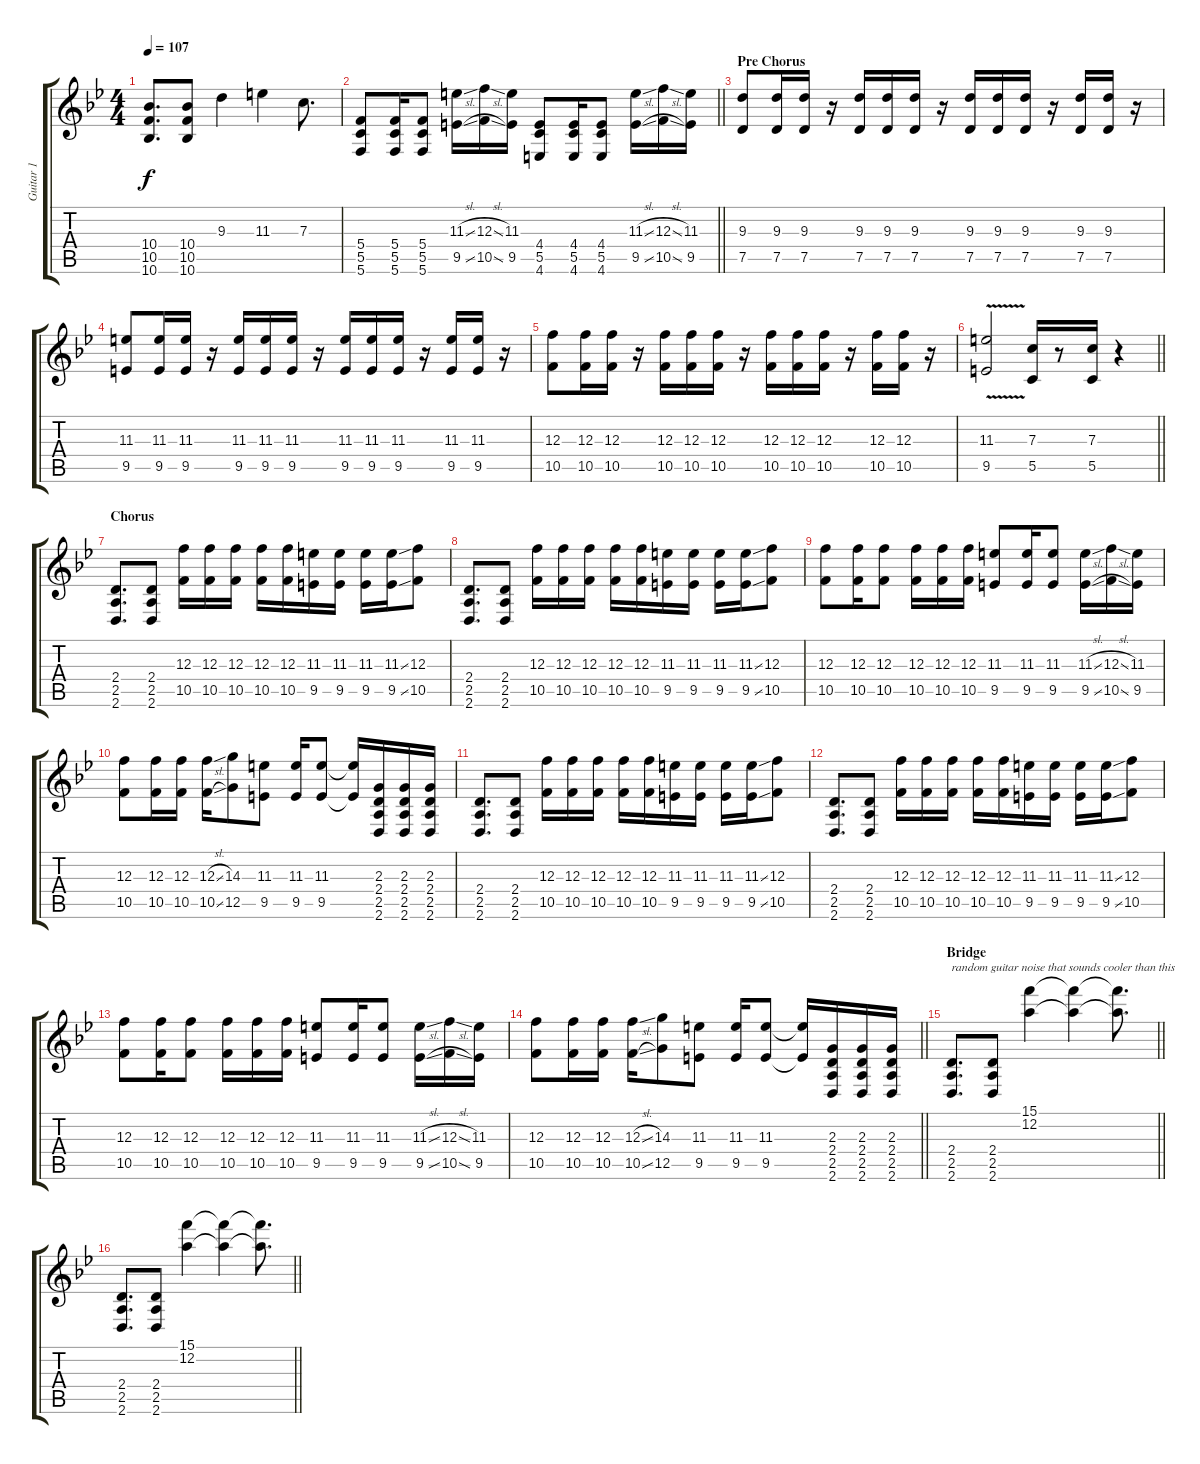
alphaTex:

\track ("Guitar 1" "Guitar 1") {instrument distortionguitar}
\staff {score tabs}
\tuning (D4 A3 F3 C3 G2 C2) {hide}
\ts (4 4)
\tempo 107
\clef g2
\ks bb
(10.4 10.5 10.6).8{d dy f} (10.4 10.5 10.6).8 9.3.4 11.3.4 7.3.8{d} |
\barLineRight lightlight
(5.4 5.5 5.6).8 (5.4 5.5 5.6).16 (5.4 5.5 5.6).8 (11.3{sl} 9.5{sl}).16 (12.3{sl} 10.5{sl}).16 (11.3 9.5).16 (4.4 5.5 4.6).8 (4.4 5.5 4.6).16 (4.4 5.5 4.6).8 (11.3{sl} 9.5{sl}).16 (12.3{sl} 10.5{sl}).16 (11.3 9.5).16 |
\section ("" "Pre Chorus")
(9.3 7.5).8 (9.3 7.5).16 (9.3 7.5).16 r.16 (9.3 7.5).16 (9.3 7.5).16 (9.3 7.5).16 r.16 (9.3 7.5).16 (9.3 7.5).16 (9.3 7.5).16 r.16 (9.3 7.5).16 (9.3 7.5).16 r.16 |
(11.3 9.5).8 (11.3 9.5).16 (11.3 9.5).16 r.16 (11.3 9.5).16 (11.3 9.5).16 (11.3 9.5).16 r.16 (11.3 9.5).16 (11.3 9.5).16 (11.3 9.5).16 r.16 (11.3 9.5).16 (11.3 9.5).16 r.16 |
(12.3 10.5).8 (12.3 10.5).16 (12.3 10.5).16 r.16 (12.3 10.5).16 (12.3 10.5).16 (12.3 10.5).16 r.16 (12.3 10.5).16 (12.3 10.5).16 (12.3 10.5).16 r.16 (12.3 10.5).16 (12.3 10.5).16 r.16 |
\barLineRight lightlight
(11.3{v} 9.5).2 (7.3 5.5).16 r.8 (7.3 5.5).16 r.4 |
\section ("" "Chorus")
(2.4 2.5 2.6).8{d} (2.4 2.5 2.6).8 (12.3 10.5).16 (12.3 10.5).16 (12.3 10.5).16 (12.3 10.5).16 (12.3 10.5).16 (11.3 9.5).16 (11.3 9.5).16 (11.3 9.5).16 (11.3{ss} 9.5{ss}).16 (12.3 10.5).8 |
(2.4 2.5 2.6).8{d} (2.4 2.5 2.6).8 (12.3 10.5).16 (12.3 10.5).16 (12.3 10.5).16 (12.3 10.5).16 (12.3 10.5).16 (11.3 9.5).16 (11.3 9.5).16 (11.3 9.5).16 (11.3{ss} 9.5{ss}).16 (12.3 10.5).8 |
(12.3 10.5).8 (12.3 10.5).16 (12.3 10.5).8 (12.3 10.5).16 (12.3 10.5).16 (12.3 10.5).16 (11.3 9.5).8 (11.3 9.5).16 (11.3 9.5).8 (11.3{sl} 9.5{sl}).16 (12.3{sl} 10.5{sl}).16 (11.3 9.5).16 |
(12.3 10.5).8 (12.3 10.5).16 (12.3 10.5).16 (12.3{sl} 10.5{sl}).16 (14.3 12.5).8 (11.3 9.5).8 (11.3 9.5).16 (11.3 9.5).8 (11.3{t} 9.5{t}).16 (2.3 2.4 2.5 2.6).16 (2.3 2.4 2.5 2.6).16 (2.3 2.4 2.5 2.6).16 |
(2.4 2.5 2.6).8{d} (2.4 2.5 2.6).8 (12.3 10.5).16 (12.3 10.5).16 (12.3 10.5).16 (12.3 10.5).16 (12.3 10.5).16 (11.3 9.5).16 (11.3 9.5).16 (11.3 9.5).16 (11.3{ss} 9.5{ss}).16 (12.3 10.5).8 |
(2.4 2.5 2.6).8{d} (2.4 2.5 2.6).8 (12.3 10.5).16 (12.3 10.5).16 (12.3 10.5).16 (12.3 10.5).16 (12.3 10.5).16 (11.3 9.5).16 (11.3 9.5).16 (11.3 9.5).16 (11.3{ss} 9.5{ss}).16 (12.3 10.5).8 |
(12.3 10.5).8 (12.3 10.5).16 (12.3 10.5).8 (12.3 10.5).16 (12.3 10.5).16 (12.3 10.5).16 (11.3 9.5).8 (11.3 9.5).16 (11.3 9.5).8 (11.3{sl} 9.5{sl}).16 (12.3{sl} 10.5{sl}).16 (11.3 9.5).16 |
\barLineRight lightlight
(12.3 10.5).8 (12.3 10.5).16 (12.3 10.5).16 (12.3{sl} 10.5{sl}).16 (14.3 12.5).8 (11.3 9.5).8 (11.3 9.5).16 (11.3 9.5).8 (11.3{t} 9.5{t}).16 (2.3 2.4 2.5 2.6).16 (2.3 2.4 2.5 2.6).16 (2.3 2.4 2.5 2.6).16 |
\section ("" "Bridge")
\barLineRight lightlight
(2.4 2.5 2.6).8{d txt "random guitar noise that sounds cooler than this"} (2.4 2.5 2.6).8 (15.1 12.2).4 (15.1{t} 12.2{t}).4 (15.1{t} 12.2{t}).8{d} |
\barLineRight lightlight
(2.4 2.5 2.6).8{d} (2.4 2.5 2.6).8 (15.1 12.2).4 (15.1{t} 12.2{t}).4 (15.1{t} 12.2{t}).8{d}
